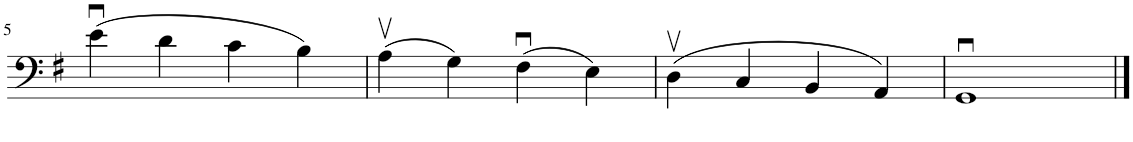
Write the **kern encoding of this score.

**kern
*part1
*staff1
*I"Violoncello
*I'Vc.
!!LO:PB:g=z
*clefF4
*k[f#]
*M4/4
=5
(4eu\
4d\
4c\
4B\)
=6
(4Av\
4G\)
(4F#u\
4E\)
=7
(4Dv\
4C/
4BB/
4AA/)
=8
1GGu
==
*-
